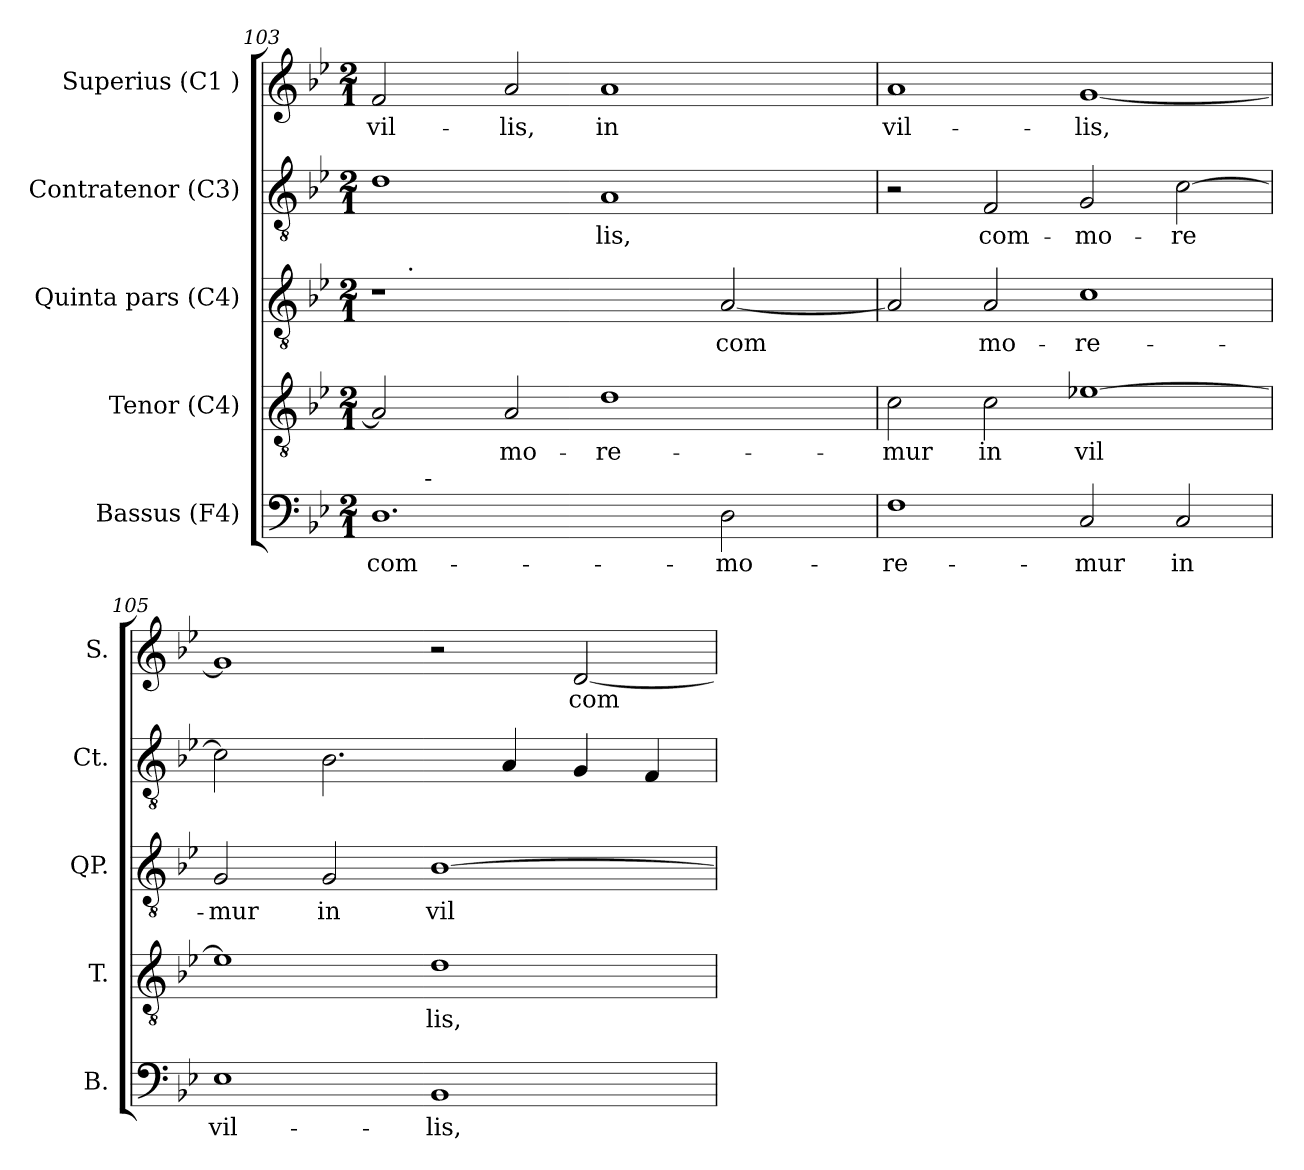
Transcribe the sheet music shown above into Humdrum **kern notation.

**kern	**text	**kern	**text	**kern	**text	**kern	**text	**kern	**text
*part5	*part5	*part4	*part4	*part3	*part3	*part2	*part2	*part1	*part1
*staff5	*staff5	*staff4	*staff4	*staff3	*staff3	*staff2	*staff2	*staff1	*staff1
*I"Bassus (F4)	*	*I"Tenor (C4)	*	*I"Quinta pars (C4)	*	*I"Contratenor (C3)	*	*I"Superius (C1 )	*
*I'B.	*	*I'T.	*	*I'QP.	*	*I'Ct.	*	*I'S.	*
!!LO:PB:g=z
*clefF4	*	*clefGv2	*	*clefGv2	*	*clefGv2	*	*clefG2	*
*k[b-e-]	*	*k[b-e-]	*	*k[b-e-]	*	*k[b-e-]	*	*k[b-e-]	*
*B-:	*	*B-:	*	*B-:	*	*B-:	*	*B-:	*
*M2/1	*	*M2/1	*	*M2/1	*	*M2/1	*	*M2/1	*
=103	=103	=103	=103	=103	=103	=103	=103	=103	=103
!	!LO:LY:b:cj	!	!LO:LY:b:cj	!	!	!	!LO:LY:b:cj	!	!LO:LY:b:cj
*^	*	*	*	*^	*	*	*	*	*
1.D	8ryy	com-	2A/]	--	1r	16.ryy	.	1d	--	2f/	vil-
!	!	!	!	!	!	!LO:TX:a:t=.	!	!	!	!	!
.	.	.	.	.	.	1ryy	.	.	.	.	.
!	!LO:TX:a:t=-	!	!	!	!	!	!	!	!	!	!
.	1...ryy	.	.	.	.	.	.	.	.	.	.
!	!	!	!	!LO:LY:b:cj	!	!	!	!	!	!	!LO:LY:b:cj
.	.	.	2A/	-mo-	.	.	.	.	.	2a/	-lis,
!	!	!	!	!LO:LY:b:cj	!	!	!	!	!LO:LY:b:cj	!	!LO:LY:b:cj
.	.	.	1d	-re-	2ryy	.	.	1A	-lis,	1a	in
.	.	.	.	.	.	2ryy	.	.	.	.	.
!	!	!LO:LY:b:cj	!	!	!	!	!LO:LY:b:cj	!	!	!	!
2D\	.	-mo-	.	.	[<2A/	.	com-	.	.	.	.
.	.	.	.	.	.	4ryy	.	.	.	.	.
.	.	.	.	.	.	8ryy	.	.	.	.	.
.	.	.	.	.	.	32ryy	.	.	.	.	.
=104	=104	=104	=104	=104	=104	=104	=104	=104	=104	=104	=104
!	!	!LO:LY:b:cj	!	!LO:LY:b:cj	!	!	!LO:LY:b:cj	!	!	!	!LO:LY:b:cj
*v	*v	*	*	*	*v	*v	*	*	*	*	*
1F	-re-	2c\	-mur	2A/]	--	2r	.	1a	vil-
!	!	!	!LO:LY:b:cj	!	!LO:LY:b:cj	!	!LO:LY:b:cj	!	!
.	.	2c\	in	2A/	-mo-	2F/	com-	.	.
!	!LO:LY:b:cj	!	!LO:LY:b:cj	!	!LO:LY:b:cj	!	!LO:LY:b:cj	!	!LO:LY:b:cj
2C/	-mur	[>1e-X	vil-	1c	-re-	2G/	-mo-	[<1g	-lis,
!	!LO:LY:b:cj	!	!	!	!	!	!LO:LY:b:cj	!	!
2C/	in	.	.	.	.	[>2c\	-re-	.	.
=105	=105	=105	=105	=105	=105	=105	=105	=105	=105
!	!LO:LY:b:cj	!	!LO:LY:b:cj	!	!LO:LY:b:cj	!	!LO:LY:b:cj	!	!LO:LY:b:cj
1E-	vil-	1e-]	--	2G/	-mur	2c\]	--	1g]	.
!	!	!	!	!	!LO:LY:b:cj	!	!LO:LY:b:cj	!	!
.	.	.	.	2G/	in	2.B-\	--	.	.
!	!LO:LY:b:cj	!	!LO:LY:b:cj	!	!LO:LY:b:cj	!	!	!	!
1BB-	-lis,	1d	-lis,	[>1B-	vil-	.	.	2r	.
!	!	!	!	!	!	!	!LO:LY:b:cj	!	!
.	.	.	.	.	.	4A/	--	.	.
!	!	!	!	!	!	!	!LO:LY:b:cj	!	!LO:LY:b:cj
.	.	.	.	.	.	4G/	--	[<2d/	com-
!	!	!	!	!	!	!	!LO:LY:b:cj	!	!
.	.	.	.	.	.	4F/	--	.	.
=	=	=	=	=	=	=	=	=	=
*-	*-	*-	*-	*-	*-	*-	*-	*-	*-
